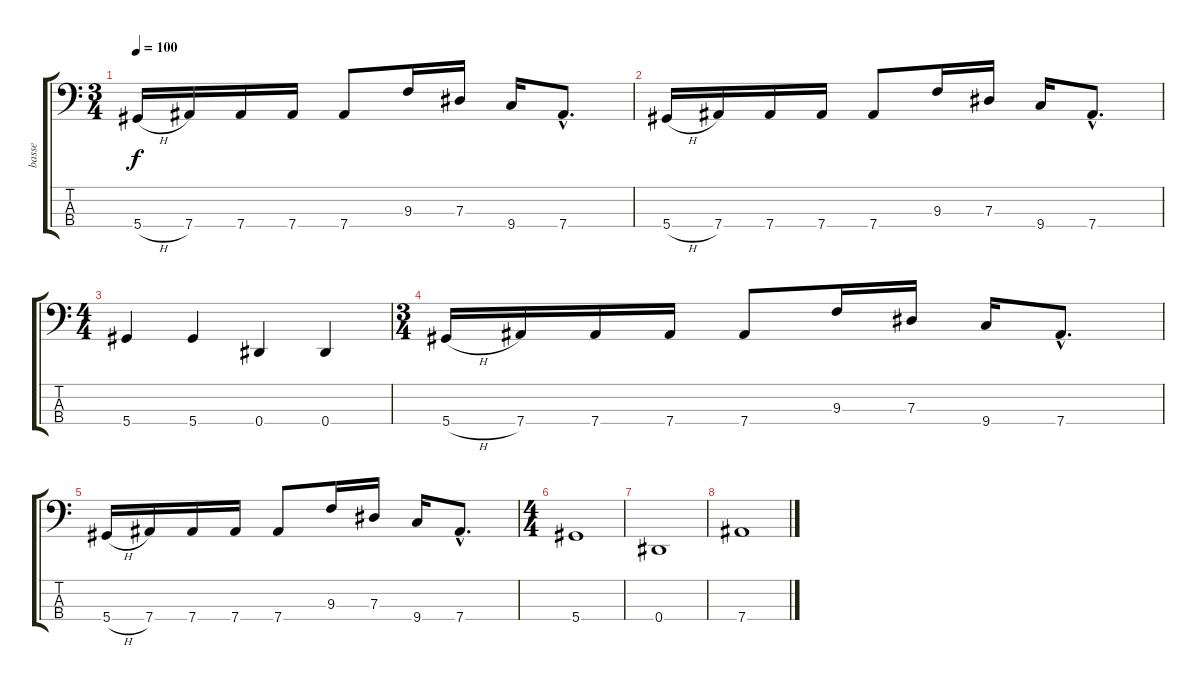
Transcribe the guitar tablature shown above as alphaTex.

\track ("basse" "basse") {instrument electricbassfinger}
\staff {score tabs}
\tuning (Gb2 Db2 Ab1 Eb1) {hide}
\ts (3 4)
\tempo 100
\clef f4
\ks c
5.4{h}.16{dy f} 7.4.16 7.4.16 7.4.16 7.4.8 9.3.16 7.3.16 9.4.16 7.4{hac}.8{d} |
5.4{h}.16 7.4.16 7.4.16 7.4.16 7.4.8 9.3.16 7.3.16 9.4.16 7.4{hac}.8{d} |
\ts (4 4)
5.4.4 5.4.4 0.4.4 0.4.4 |
\ts (3 4)
5.4{h}.16 7.4.16 7.4.16 7.4.16 7.4.8 9.3.16 7.3.16 9.4.16 7.4{hac}.8{d} |
5.4{h}.16 7.4.16 7.4.16 7.4.16 7.4.8 9.3.16 7.3.16 9.4.16 7.4{hac}.8{d} |
\ts (4 4)
5.4.1 |
0.4.1 |
7.4.1
